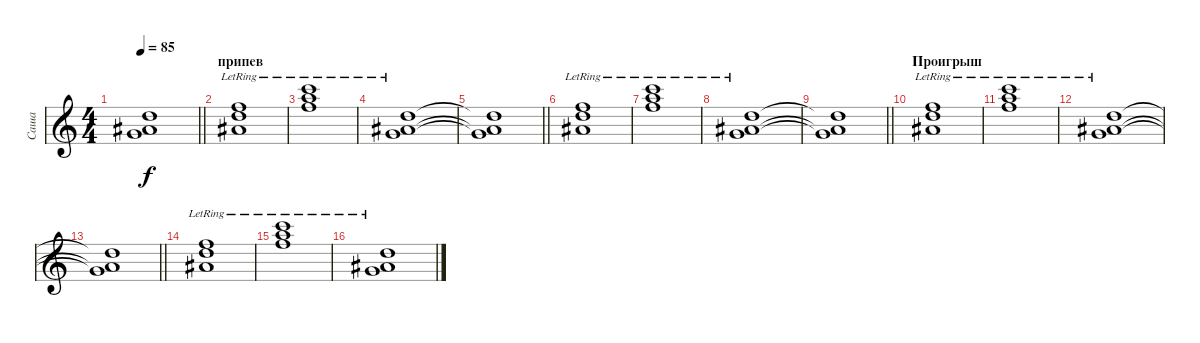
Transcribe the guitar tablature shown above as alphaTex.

\track ("Саша" "Саша") {instrument stringensemble1}
\staff {score}
\tuning (E4 B3 G3 D3 A2 E2) {hide}
\ts (4 4)
\tempo 85
\clef g2
\barLineRight lightlight
\ks c
(3.1{t} 11.2{t} 19.3{t}).1{dy f} |
\section ("" "припев")
(6.1{lr} 15.2{lr} 22.3{lr}).1 |
(13.1{lr} 22.2{lr} 29.3{lr}).1 |
(3.1{lr} 11.2{lr} 19.3{lr}).1 |
\barLineRight lightlight
(3.1{t} 11.2{t} 19.3{t}).1 |
(6.1{lr} 15.2{lr} 22.3{lr}).1 |
(13.1{lr} 22.2{lr} 29.3{lr}).1 |
(3.1{lr} 11.2{lr} 19.3{lr}).1 |
\barLineRight lightlight
(3.1{t} 11.2{t} 19.3{t}).1 |
\section ("" "Проигрыш")
(6.1{lr} 15.2{lr} 22.3{lr}).1 |
(13.1{lr} 22.2{lr} 29.3{lr}).1 |
(3.1{lr} 11.2{lr} 19.3{lr}).1 |
\barLineRight lightlight
(3.1{t} 11.2{t} 19.3{t}).1 |
(6.1{lr} 15.2{lr} 22.3{lr}).1 |
(13.1{lr} 22.2{lr} 29.3{lr}).1 |
(3.1{lr} 11.2{lr} 19.3{lr}).1
